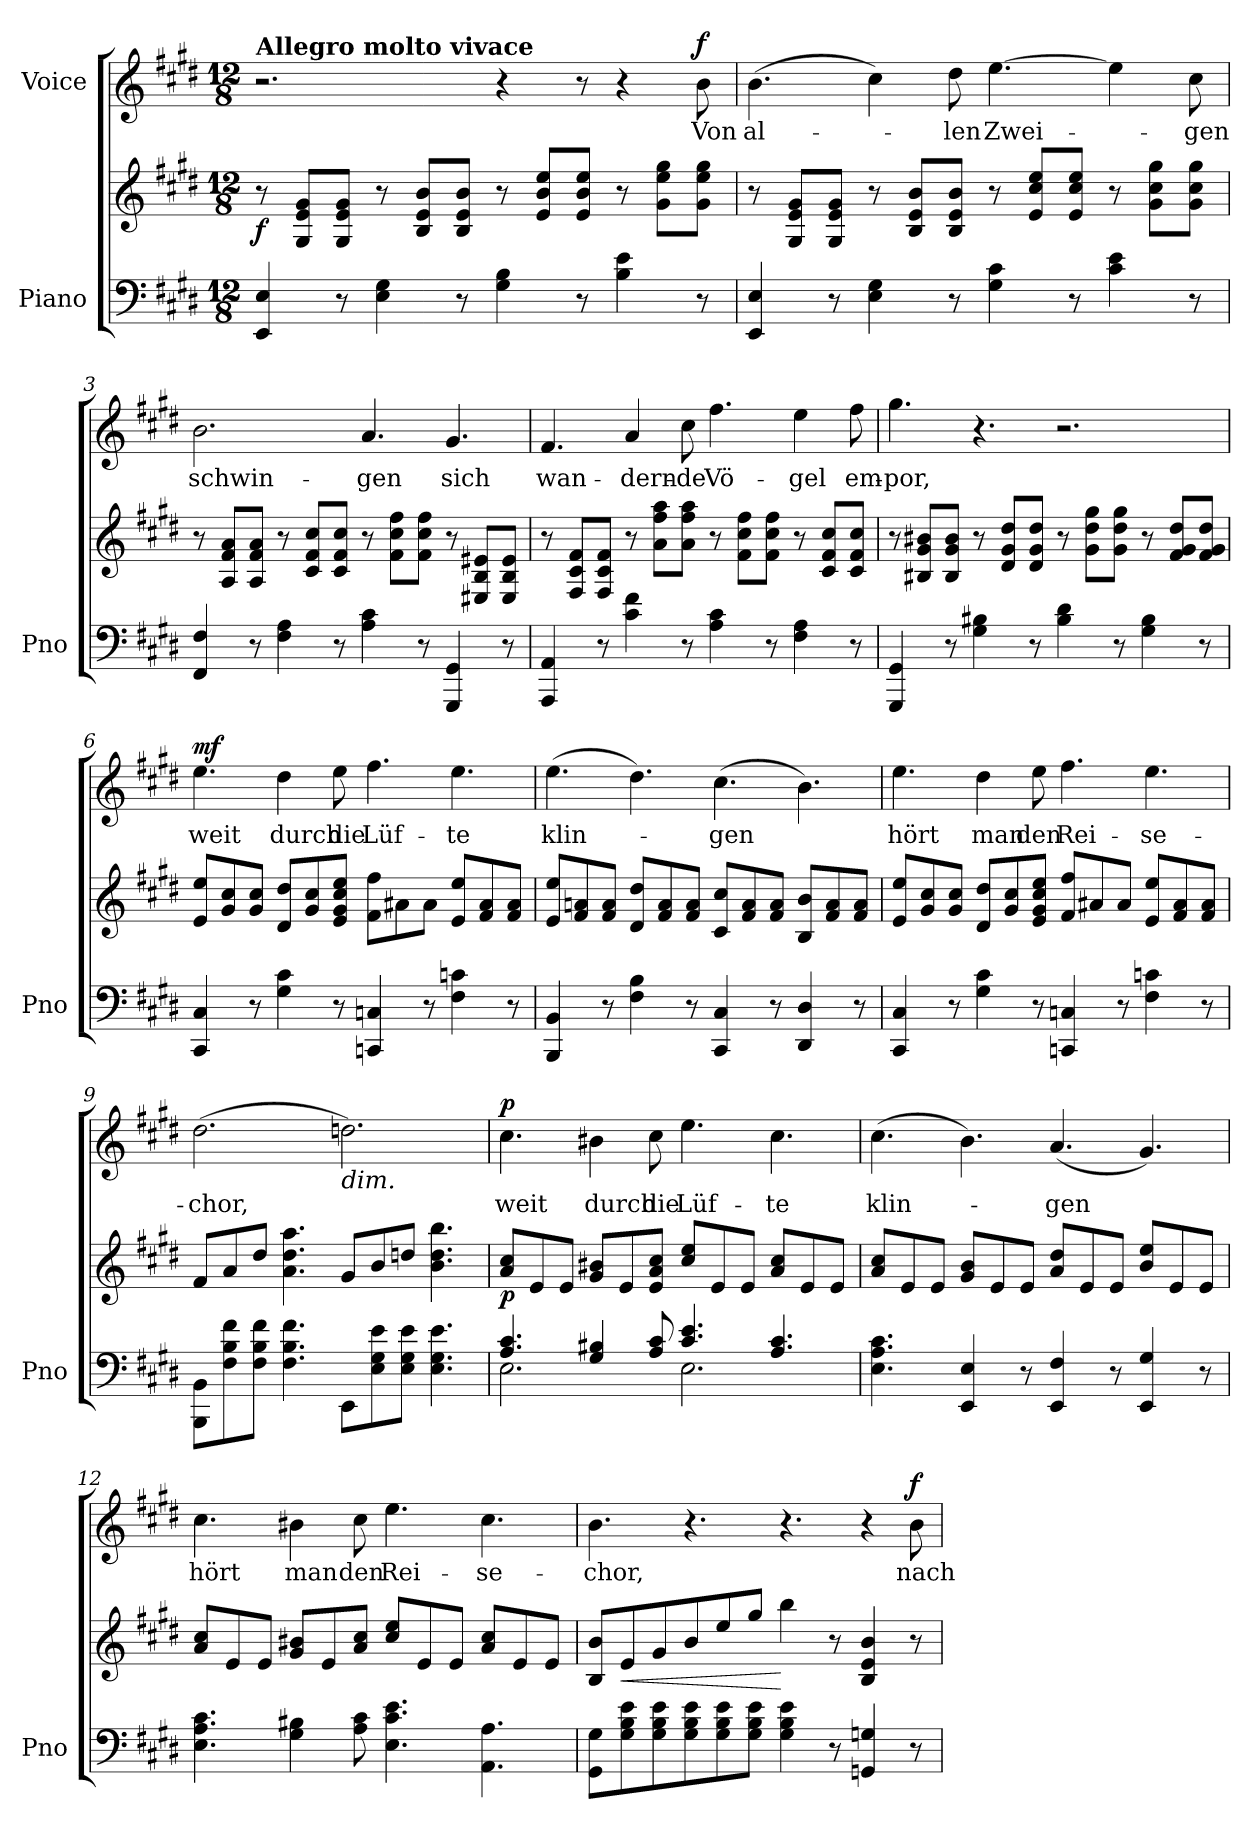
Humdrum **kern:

**kern	**kern	**dynam	**kern	**text	**dynam
*part2	*part2	*part2	*part1	*part1	*part1
*staff3	*staff2	*staff2/3	*staff1	*staff1	*staff1
*I"Piano	*	*	*I"Voice	*	*
*I'Pno	*	*	*	*	*
*clefF4	*clefG2	*	*clefG2	*	*
*k[f#c#g#d#]	*k[f#c#g#d#]	*	*k[f#c#g#d#]	*	*
*M12/8	*M12/8	*	*M12/8	*	*
=1	=1	=1	=1	=1	=1
!	!	!	!LO:TX:a:B:t=Allegro molto vivace	!	!
!	!	!LO:DY:b	!	!	!
4EE/ 4E/	8r	f	2.r	.	.
.	8G#/ 8e/ 8g#/L	.	.	.	.
8r	8G#/ 8e/ 8g#/J	.	.	.	.
4E\ 4G#\	8r	.	.	.	.
.	8B/ 8e/ 8b/L	.	.	.	.
8r	8B/ 8e/ 8b/J	.	.	.	.
4G#\ 4B\	8r	.	4r	.	.
.	8e/ 8b/ 8ee/L	.	.	.	.
8r	8e/ 8b/ 8ee/J	.	8r	.	.
4B\ 4e\	8r	.	4r	.	.
.	8g#\ 8ee\ 8gg#\L	.	.	.	.
!	!	!	!	!LO:LY:b	!LO:DY:b
8r	8g#\ 8ee\ 8gg#\J	.	8b\	Von	f
=2	=2	=2	=2	=2	=2
!	!	!	!	!LO:LY:b	!
4EE/ 4E/	8r	.	(4.b\	al-	.
.	8G#/ 8e/ 8g#/L	.	.	.	.
8r	8G#/ 8e/ 8g#/J	.	.	.	.
4E\ 4G#\	8r	.	4cc#\)	.	.
.	8B/ 8e/ 8b/L	.	.	.	.
!	!	!	!	!LO:LY:b	!
8r	8B/ 8e/ 8b/J	.	8dd#\	-len	.
!	!	!	!	!LO:LY:b	!
4G#\ 4c#\	8r	.	[4.ee\	Zwei-	.
.	8e/ 8cc#/ 8ee/L	.	.	.	.
8r	8e/ 8cc#/ 8ee/J	.	.	.	.
4c#\ 4e\	8r	.	4ee\]	.	.
.	8g#\ 8cc#\ 8gg#\L	.	.	.	.
!	!	!	!	!LO:LY:b	!
8r	8g#\ 8cc#\ 8gg#\J	.	8cc#\	-gen	.
!!LO:LB:g=z
=3	=3	=3	=3	=3	=3
!	!	!	!	!LO:LY:b	!
4FF#/ 4F#/	8r	.	2.b\	schwin-	.
.	8A/ 8f#/ 8a/L	.	.	.	.
8r	8A/ 8f#/ 8a/J	.	.	.	.
4F#\ 4A\	8r	.	.	.	.
.	8c#/ 8f#/ 8cc#/L	.	.	.	.
8r	8c#/ 8f#/ 8cc#/J	.	.	.	.
!	!	!	!	!LO:LY:b	!
4A\ 4c#\	8r	.	4.a/	-gen	.
.	8f#\ 8cc#\ 8ff#\L	.	.	.	.
8r	8f#\ 8cc#\ 8ff#\J	.	.	.	.
!	!	!	!	!LO:LY:b	!
4GGG#/ 4GG#/	8r	.	4.g#/	sich	.
.	8E#X/ 8B/ 8e#X/L	.	.	.	.
8r	8E#/ 8B/ 8e#/J	.	.	.	.
!!LO:LB:g=z
=4	=4	=4	=4	=4	=4
!	!	!	!	!LO:LY:b	!
4AAA/ 4AA/	8r	.	4.f#/	wan-	.
.	8F#/ 8c#/ 8f#/L	.	.	.	.
8r	8F#/ 8c#/ 8f#/J	.	.	.	.
!	!	!	!	!LO:LY:b	!
4c#\ 4f#\	8r	.	4a/	-dern-	.
.	8a\ 8ff#\ 8aa\L	.	.	.	.
!	!	!	!	!LO:LY:b	!
8r	8a\ 8ff#\ 8aa\J	.	8cc#\	-de	.
!	!	!	!	!LO:LY:b	!
4A\ 4c#\	8r	.	4.ff#\	Vö-	.
.	8f#\ 8cc#\ 8ff#\L	.	.	.	.
8r	8f#\ 8cc#\ 8ff#\J	.	.	.	.
!	!	!	!	!LO:LY:b	!
4F#\ 4A\	8r	.	4ee\	-gel	.
.	8c#/ 8f#/ 8cc#/L	.	.	.	.
!	!	!	!	!LO:LY:b	!
8r	8c#/ 8f#/ 8cc#/J	.	8ff#\	em-	.
=5	=5	=5	=5	=5	=5
!	!	!	!	!LO:LY:b	!
4GGG#/ 4GG#/	8r	.	4.gg#\	-por,	.
.	8B#X/ 8g#/ 8b#X/L	.	.	.	.
8r	8B#/ 8g#/ 8b#/J	.	.	.	.
4G#\ 4B#X\	8r	.	4.r	.	.
.	8d#/ 8g#/ 8dd#/L	.	.	.	.
8r	8d#/ 8g#/ 8dd#/J	.	.	.	.
4B#\ 4d#\	8r	.	2.r	.	.
.	8g#\ 8dd#\ 8gg#\L	.	.	.	.
8r	8g#\ 8dd#\ 8gg#\J	.	.	.	.
4G#\ 4B#\	8r	.	.	.	.
.	8f#/ 8g#/ 8dd#/L	.	.	.	.
8r	8f#/ 8g#/ 8dd#/J	.	.	.	.
!!LO:LB:g=z
=6	=6	=6	=6	=6	=6
!	!	!	!	!LO:LY:b	!LO:DY:b
4CC#/ 4C#/	8e/ 8ee/L	.	4.ee\	weit	mf
.	8g#/ 8cc#/	.	.	.	.
8r	8g#/ 8cc#/J	.	.	.	.
!	!	!	!	!LO:LY:b	!
4G#\ 4c#\	8d#/ 8dd#/L	.	4dd#\	durch	.
.	8g#/ 8cc#/	.	.	.	.
!	!	!	!	!LO:LY:b	!
8r	8e/ 8g#/ 8cc#/ 8ee/J	.	8ee\	die	.
!	!	!	!	!LO:LY:b	!
4CCn/ 4Cn/	8f#\ 8ff#\L	.	4.ff#\	Lüf-	.
.	8a#X\	.	.	.	.
8r	8a#\J	.	.	.	.
!	!	!	!	!LO:LY:b	!
4F#\ 4cn\	8e/ 8ee/L	.	4.ee\	-te	.
.	8f#/ 8a#/	.	.	.	.
8r	8f#/ 8a#/J	.	.	.	.
!!LO:PB:g=z
=7	=7	=7	=7	=7	=7
!	!	!	!	!LO:LY:b	!
4BBB/ 4BB/	8e/ 8ee/L	.	(4.ee\	klin-	.
.	8f#/ 8an/	.	.	.	.
8r	8f#/ 8a/J	.	.	.	.
4F#\ 4B\	8d#/ 8dd#/L	.	4.dd#\)	.	.
.	8f#/ 8a/	.	.	.	.
8r	8f#/ 8a/J	.	.	.	.
!	!	!	!	!LO:LY:b	!
4CC#/ 4C#/	8c#/ 8cc#/L	.	(4.cc#\	-gen	.
.	8f#/ 8a/	.	.	.	.
8r	8f#/ 8a/J	.	.	.	.
4DD#/ 4D#/	8B/ 8b/L	.	4.b\)	.	.
.	8f#/ 8a/	.	.	.	.
8r	8f#/ 8a/J	.	.	.	.
=8	=8	=8	=8	=8	=8
!	!	!	!	!LO:LY:b	!
4CC#/ 4C#/	8e/ 8ee/L	.	4.ee\	hört	.
.	8g#/ 8cc#/	.	.	.	.
8r	8g#/ 8cc#/J	.	.	.	.
!	!	!	!	!LO:LY:b	!
4G#\ 4c#\	8d#/ 8dd#/L	.	4dd#\	man	.
.	8g#/ 8cc#/	.	.	.	.
!	!	!	!	!LO:LY:b	!
8r	8e/ 8g#/ 8cc#/ 8ee/J	.	8ee\	den	.
!	!	!	!	!LO:LY:b	!
4CCn/ 4Cn/	8f#/ 8ff#/L	.	4.ff#\	Rei-	.
.	8a#X/	.	.	.	.
8r	8a#/J	.	.	.	.
!	!	!	!	!LO:LY:b	!
4F#\ 4cn\	8e/ 8ee/L	.	4.ee\	-se-	.
.	8f#/ 8a#/	.	.	.	.
8r	8f#/ 8a#/J	.	.	.	.
!!LO:LB:g=z
=9	=9	=9	=9	=9	=9
!	!	!	!	!LO:LY:b	!
8BBB\ 8BB\L	8f#/L	.	(2.dd#\	-chor,	.
8F#\ 8B\ 8f#\	8a/	.	.	.	.
8F#\ 8B\ 8f#\J	8dd#/J	.	.	.	.
4.F#\ 4.B\ 4.f#\	4.a\ 4.dd#\ 4.aa\	.	.	.	.
!	!	!	!LO:TX:b:i:t=dim.	!	!
8EE\L	8g#/L	.	2.ddn\)	.	.
8E\ 8G#\ 8e\	8b/	.	.	.	.
8E\ 8G#\ 8e\J	8ddn/J	.	.	.	.
4.E\ 4.G#\ 4.e\	4.b\ 4.dd\ 4.bb\	.	.	.	.
=10	=10	=10	=10	=10	=10
*^	*	*	*	*	*
!	!	!	!LO:DY:b	!	!LO:LY:b	!LO:DY:b
4.A/ 4.c#/	2.E\	8a/ 8cc#/L	p	4.cc#\	weit	p
.	.	8e/	.	.	.	.
.	.	8e/J	.	.	.	.
!	!	!	!	!	!LO:LY:b	!
4G#/ 4B#X/	.	8g#/ 8b#X/L	.	4b#X\	durch	.
.	.	8e/	.	.	.	.
!	!	!	!	!	!LO:LY:b	!
8A/ 8c#/	.	8e/ 8a/ 8cc#/J	.	8cc#\	die	.
!	!	!	!	!	!LO:LY:b	!
4.c#/ 4.e/	2.E\	8cc#/ 8ee/L	.	4.ee\	Lüf-	.
.	.	8e/	.	.	.	.
.	.	8e/J	.	.	.	.
!	!	!	!	!	!LO:LY:b	!
4.A/ 4.c#/	.	8a/ 8cc#/L	.	4.cc#\	-te	.
.	.	8e/	.	.	.	.
.	.	8e/J	.	.	.	.
*v	*v	*	*	*	*	*
!!LO:LB:g=z
=11	=11	=11	=11	=11	=11
!	!	!	!	!LO:LY:b	!
4.E\ 4.A\ 4.c#\	8a/ 8cc#/L	.	(4.cc#\	klin-	.
.	8e/	.	.	.	.
.	8e/J	.	.	.	.
4EE/ 4E/	8g#/ 8b/L	.	4.b\)	.	.
.	8e/	.	.	.	.
8r	8e/J	.	.	.	.
!	!	!	!	!LO:LY:b	!
4EE/ 4F#/	8a/ 8dd#/L	.	(4.a/	-gen	.
.	8e/	.	.	.	.
8r	8e/J	.	.	.	.
4EE/ 4G#/	8b/ 8ee/L	.	4.g#/)	.	.
.	8e/	.	.	.	.
8r	8e/J	.	.	.	.
=12	=12	=12	=12	=12	=12
!	!	!	!	!LO:LY:b	!
4.E\ 4.A\ 4.c#\	8a/ 8cc#/L	.	4.cc#\	hört	.
.	8e/	.	.	.	.
.	8e/J	.	.	.	.
!	!	!	!	!LO:LY:b	!
4G#\ 4B#X\	8g#/ 8b#X/L	.	4b#X\	man	.
.	8e/	.	.	.	.
!	!	!	!	!LO:LY:b	!
8A\ 8c#\	8a/ 8cc#/J	.	8cc#\	den	.
!	!	!	!	!LO:LY:b	!
4.E\ 4.c#\ 4.e\	8cc#/ 8ee/L	.	4.ee\	Rei-	.
.	8e/	.	.	.	.
.	8e/J	.	.	.	.
!	!	!	!	!LO:LY:b	!
4.AA\ 4.A\	8a/ 8cc#/L	.	4.cc#\	-se-	.
.	8e/	.	.	.	.
.	8e/J	.	.	.	.
!!LO:LB:g=z
=13	=13	=13	=13	=13	=13
!	!	!	!	!LO:LY:b	!
8GG#\ 8G#\L	8B/ 8b/L	.	4.b\	-chor,	.
!	!	!LO:HP:b	!	!	!
8G#\ 8B\ 8e\	8e/	<	.	.	.
8G#\ 8B\ 8e\	8g#/	.	.	.	.
8G#\ 8B\ 8e\	8b/	.	4.r	.	.
8G#\ 8B\ 8e\	8ee/	.	.	.	.
8G#\ 8B\ 8e\J	8gg#/J	.	.	.	.
4G#\ 4B\ 4e\	4bb\	[	4.r	.	.
8r	8r	.	.	.	.
4GGn/ 4Gn/	4B/ 4e/ 4b/	.	4r	.	.
!	!	!	!	!LO:LY:b	!LO:DY:b
8r	8r	.	8b\	nach	f
=	=	=	=	=	=
*-	*-	*-	*-	*-	*-
